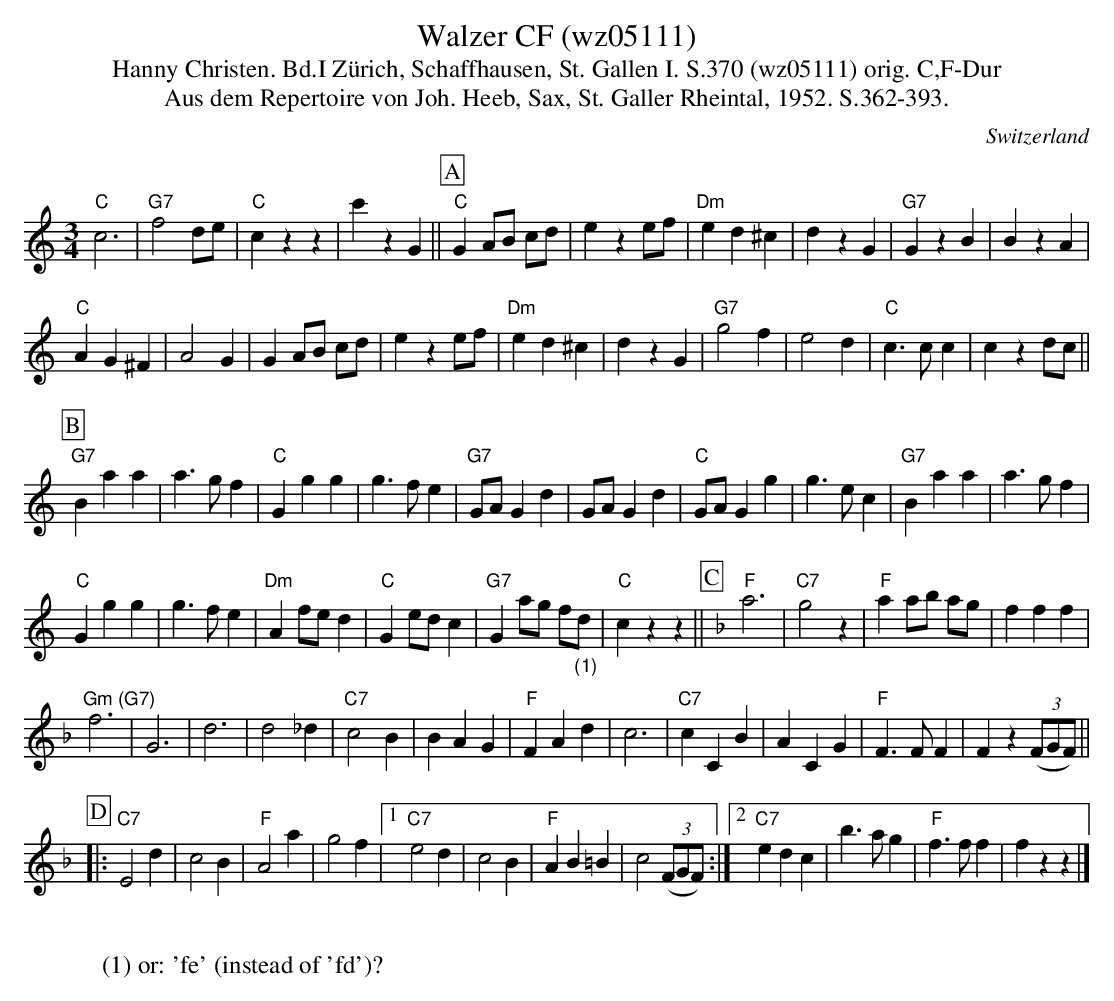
X:1
T: Walzer CF (wz05111)
T:Hanny Christen. Bd.I Zürich, Schaffhausen, St. Gallen I. S.370 (wz05111) orig. C,F-Dur
T: Aus dem Repertoire von Joh. Heeb, Sax, St. Galler Rheintal, 1952. S.362-393.
M:3/4
L:1/4
O:Switzerland
K:C major
 "C"c3 | "G7"f2d/e/ | "C"czz | c'zG || [P:A] "C"GA/B/ c/d/ | eze/f/ | "Dm"ed^c | dzG | "G7"GzB | BzA |
"C"AG^F | A2G | GA/B/ c/d/ | eze/f/ | "Dm"ed^c | dzG | "G7"g2f | e2d | "C"c>cc | czd/c/ ||
[P:B] "G7"Baa | a>gf | "C"Ggg | g>fe | "G7"G/A/Gd | G/A/Gd | "C"G/A/Gg | g>ec | "G7"Baa | a>gf |
"C"Ggg | g>fe | "Dm"A f/e/d | "C"Ge/d/c | "G7"G a/g/ f/"_(1)"d/ | "C"czz || [P:C] [K:F] "F"a3 | "C7"g2z | "F"aa/b/ a/g/ | fff |
"Gm (G7)"f3 | G3 | d3 | d2_d | "C7"c2B | BAG | "F"FAd | c3 | "C7"cCB | ACG | "F"F>FF | Fz ((3F/G/F/) ||
[P:D] |: "C7"E2d | c2B | "F"A2a | g2f |1 "C7"e2d | c2B | "F"AB=B | c2 ((3F/G/F/) :|2 "C7"edc | b>ag | "F"f>ff | fzz |]
W:
W: (1) or: 'fe' (instead of 'fd')?
